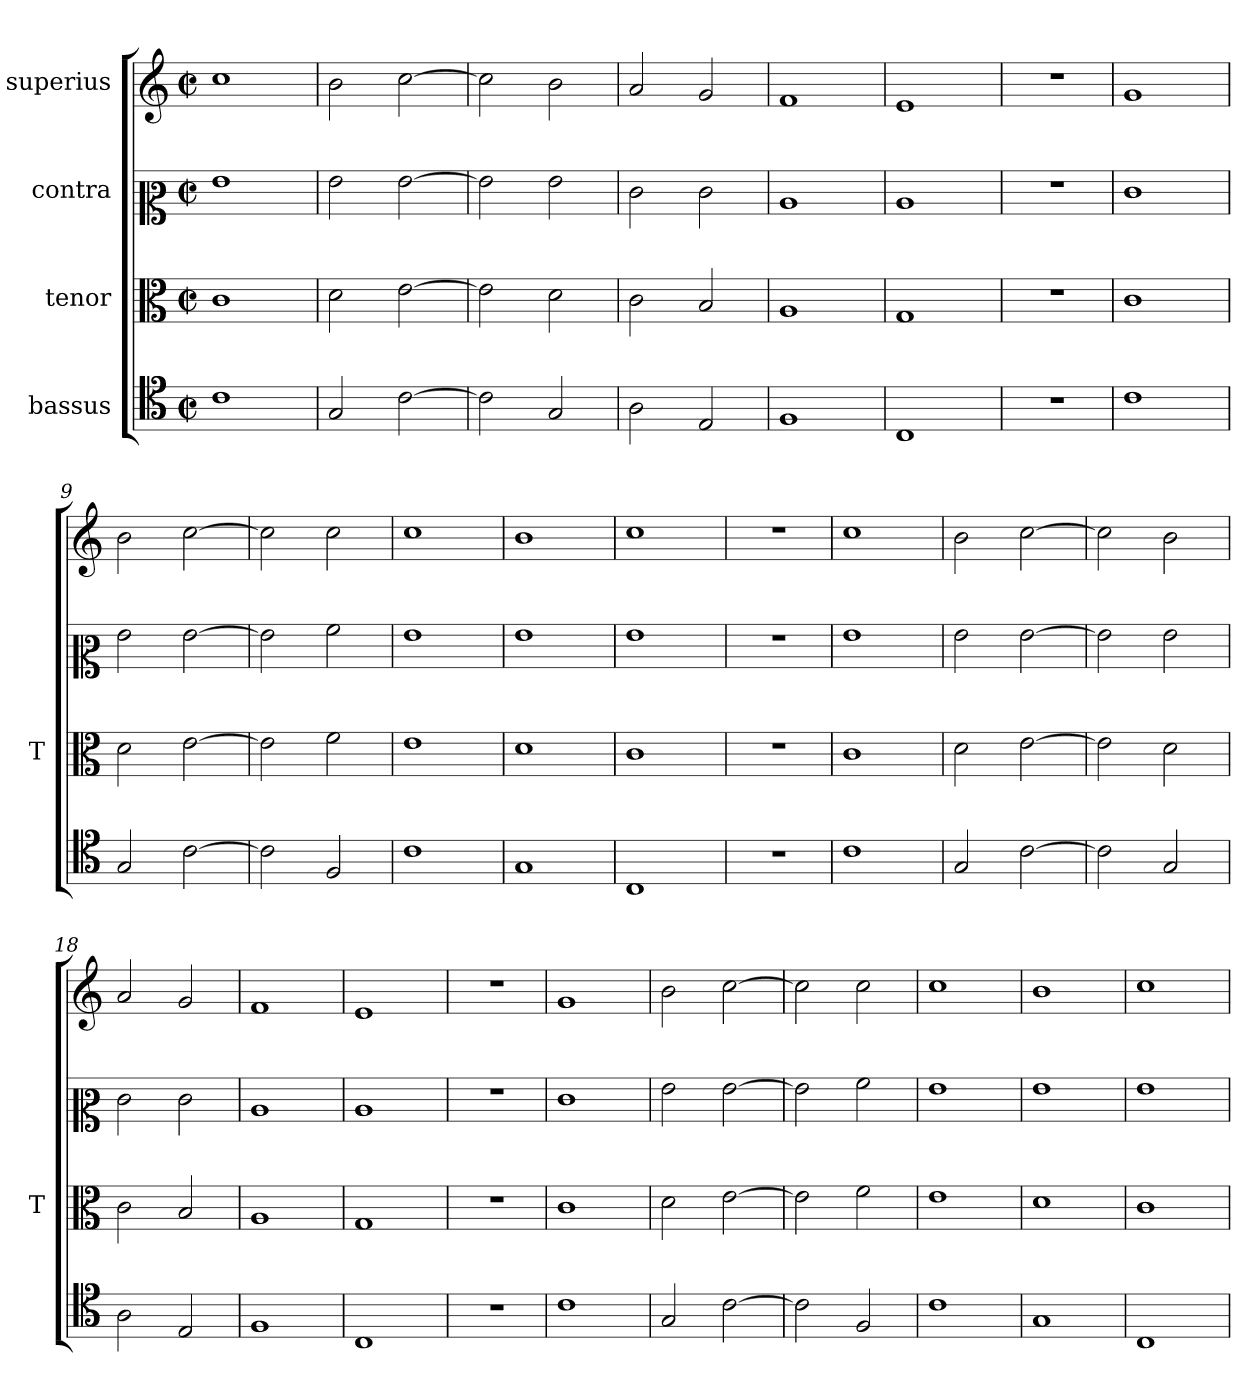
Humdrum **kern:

**kern	**kern	**kern	**kern
*part4	*part3	*part2	*part1
*staff4	*staff3	*staff2	*staff1
*I"bassus	*I"tenor	*I"contra	*I"superius
*	*I'T	*	*
*clefC4	*clefC3	*clefC2	*clefG2
*M2/2	*M2/2	*M2/2	*M2/2
*met(c|)	*met(c|)	*met(c|)	*met(c|)
=1	=1	=1	=1
1c	1c	1g	1cc
=2	=2	=2	=2
2G	2d	2g	2b
[2c	[2e	[2g	[2cc
=3	=3	=3	=3
2c]	2e]	2g]	2cc]
2G	2d	2g	2b
=4	=4	=4	=4
2A	2c	2e	2a
2E	2B	2e	2g
=5	=5	=5	=5
1F	1A	1c	1f
=6	=6	=6	=6
1C	1G	1c	1e
=7	=7	=7	=7
1r	1r	1r	1r
=8	=8	=8	=8
1c	1c	1e	1g
=9	=9	=9	=9
2G	2d	2g	2b
[2c	[2e	[2g	[2cc
=10	=10	=10	=10
2c]	2e]	2g]	2cc]
2F	2f	2a	2cc
=11	=11	=11	=11
1c	1e	1g	1cc
=12	=12	=12	=12
1G	1d	1g	1b
=13	=13	=13	=13
1C	1c	1g	1cc
=14	=14	=14	=14
1r	1r	1r	1r
=15	=15	=15	=15
1c	1c	1g	1cc
=16	=16	=16	=16
2G	2d	2g	2b
[2c	[2e	[2g	[2cc
=17	=17	=17	=17
2c]	2e]	2g]	2cc]
2G	2d	2g	2b
=18	=18	=18	=18
2A	2c	2e	2a
2E	2B	2e	2g
=19	=19	=19	=19
1F	1A	1c	1f
=20	=20	=20	=20
1C	1G	1c	1e
=21	=21	=21	=21
1r	1r	1r	1r
=22	=22	=22	=22
1c	1c	1e	1g
=23	=23	=23	=23
2G	2d	2g	2b
[2c	[2e	[2g	[2cc
=24	=24	=24	=24
2c]	2e]	2g]	2cc]
2F	2f	2a	2cc
=25	=25	=25	=25
1c	1e	1g	1cc
=26	=26	=26	=26
1G	1d	1g	1b
=27	=27	=27	=27
1C	1c	1g	1cc
=	=	=	=
*-	*-	*-	*-
